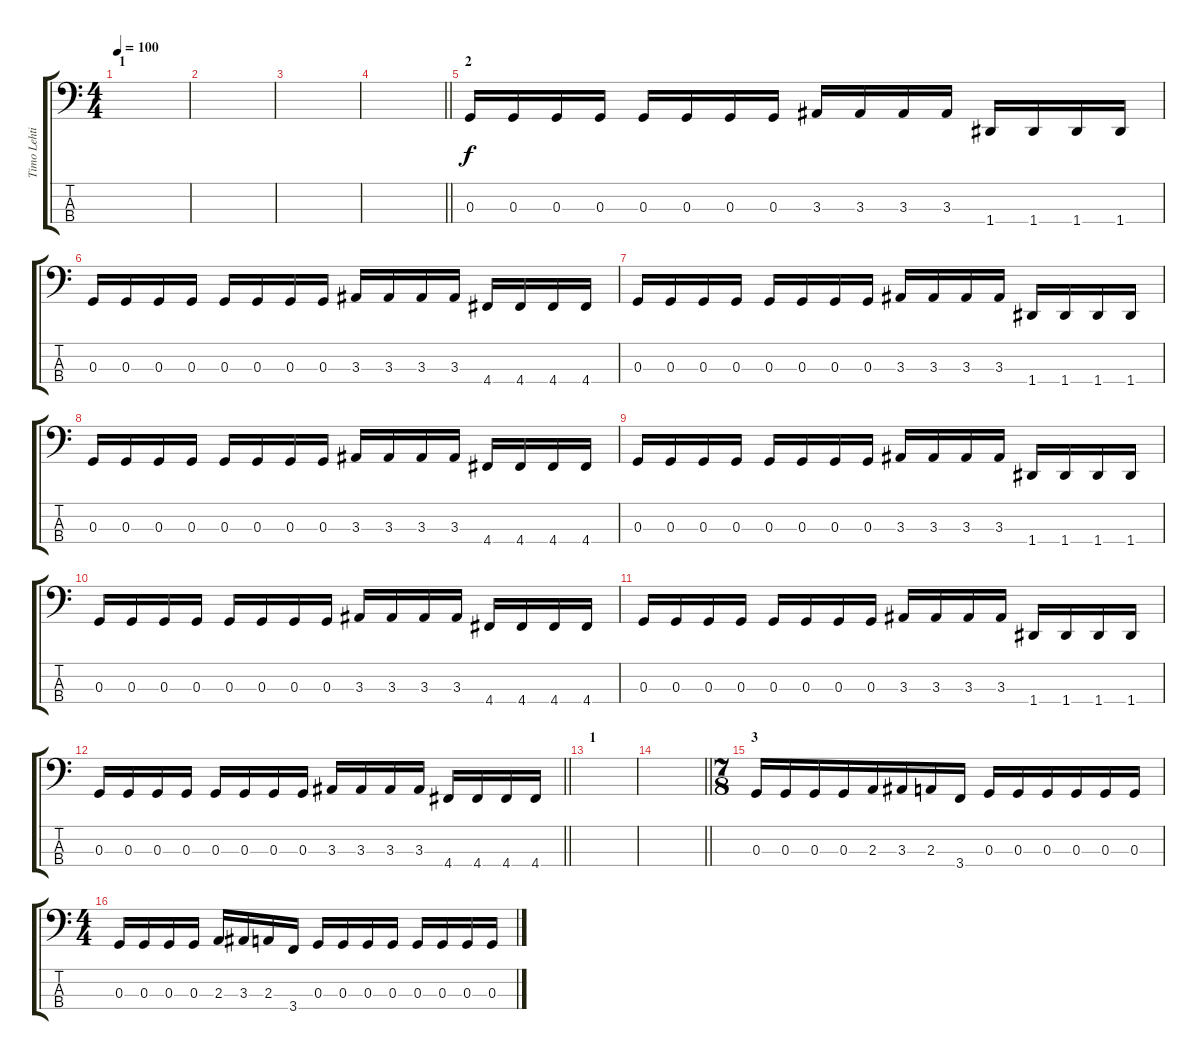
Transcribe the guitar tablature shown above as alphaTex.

\track ("Timo Lehtinen " "Timo Lehti") {instrument slapbass1}
\staff {score tabs}
\tuning (F2 C2 G1 D1) {hide}
\ts (4 4)
\section ("" "1")
\tempo 100
\clef f4
\ks c
|
|
|
\barLineRight lightlight
|
\section ("" "2")
0.3.16 0.3.16 0.3.16 0.3.16 0.3.16 0.3.16 0.3.16 0.3.16 3.3.16 3.3.16 3.3.16 3.3.16 1.4.16 1.4.16 1.4.16 1.4.16 |
0.3.16 0.3.16 0.3.16 0.3.16 0.3.16 0.3.16 0.3.16 0.3.16 3.3.16 3.3.16 3.3.16 3.3.16 4.4.16 4.4.16 4.4.16 4.4.16 |
0.3.16 0.3.16 0.3.16 0.3.16 0.3.16 0.3.16 0.3.16 0.3.16 3.3.16 3.3.16 3.3.16 3.3.16 1.4.16 1.4.16 1.4.16 1.4.16 |
0.3.16 0.3.16 0.3.16 0.3.16 0.3.16 0.3.16 0.3.16 0.3.16 3.3.16 3.3.16 3.3.16 3.3.16 4.4.16 4.4.16 4.4.16 4.4.16 |
0.3.16 0.3.16 0.3.16 0.3.16 0.3.16 0.3.16 0.3.16 0.3.16 3.3.16 3.3.16 3.3.16 3.3.16 1.4.16 1.4.16 1.4.16 1.4.16 |
0.3.16 0.3.16 0.3.16 0.3.16 0.3.16 0.3.16 0.3.16 0.3.16 3.3.16 3.3.16 3.3.16 3.3.16 4.4.16 4.4.16 4.4.16 4.4.16 |
0.3.16 0.3.16 0.3.16 0.3.16 0.3.16 0.3.16 0.3.16 0.3.16 3.3.16 3.3.16 3.3.16 3.3.16 1.4.16 1.4.16 1.4.16 1.4.16 |
\barLineRight lightlight
0.3.16 0.3.16 0.3.16 0.3.16 0.3.16 0.3.16 0.3.16 0.3.16 3.3.16 3.3.16 3.3.16 3.3.16 4.4.16 4.4.16 4.4.16 4.4.16 |
\section ("" "1")
|
\barLineRight lightlight
|
\ts (7 8)
\section ("" "3")
0.3.16 0.3.16 0.3.16 0.3.16 2.3.16 3.3.16 2.3.16 3.4.16 0.3.16 0.3.16 0.3.16 0.3.16 0.3.16 0.3.16 |
\ts (4 4)
0.3.16 0.3.16 0.3.16 0.3.16 2.3.16 3.3.16 2.3.16 3.4.16 0.3.16 0.3.16 0.3.16 0.3.16 0.3.16 0.3.16 0.3.16 0.3.16
